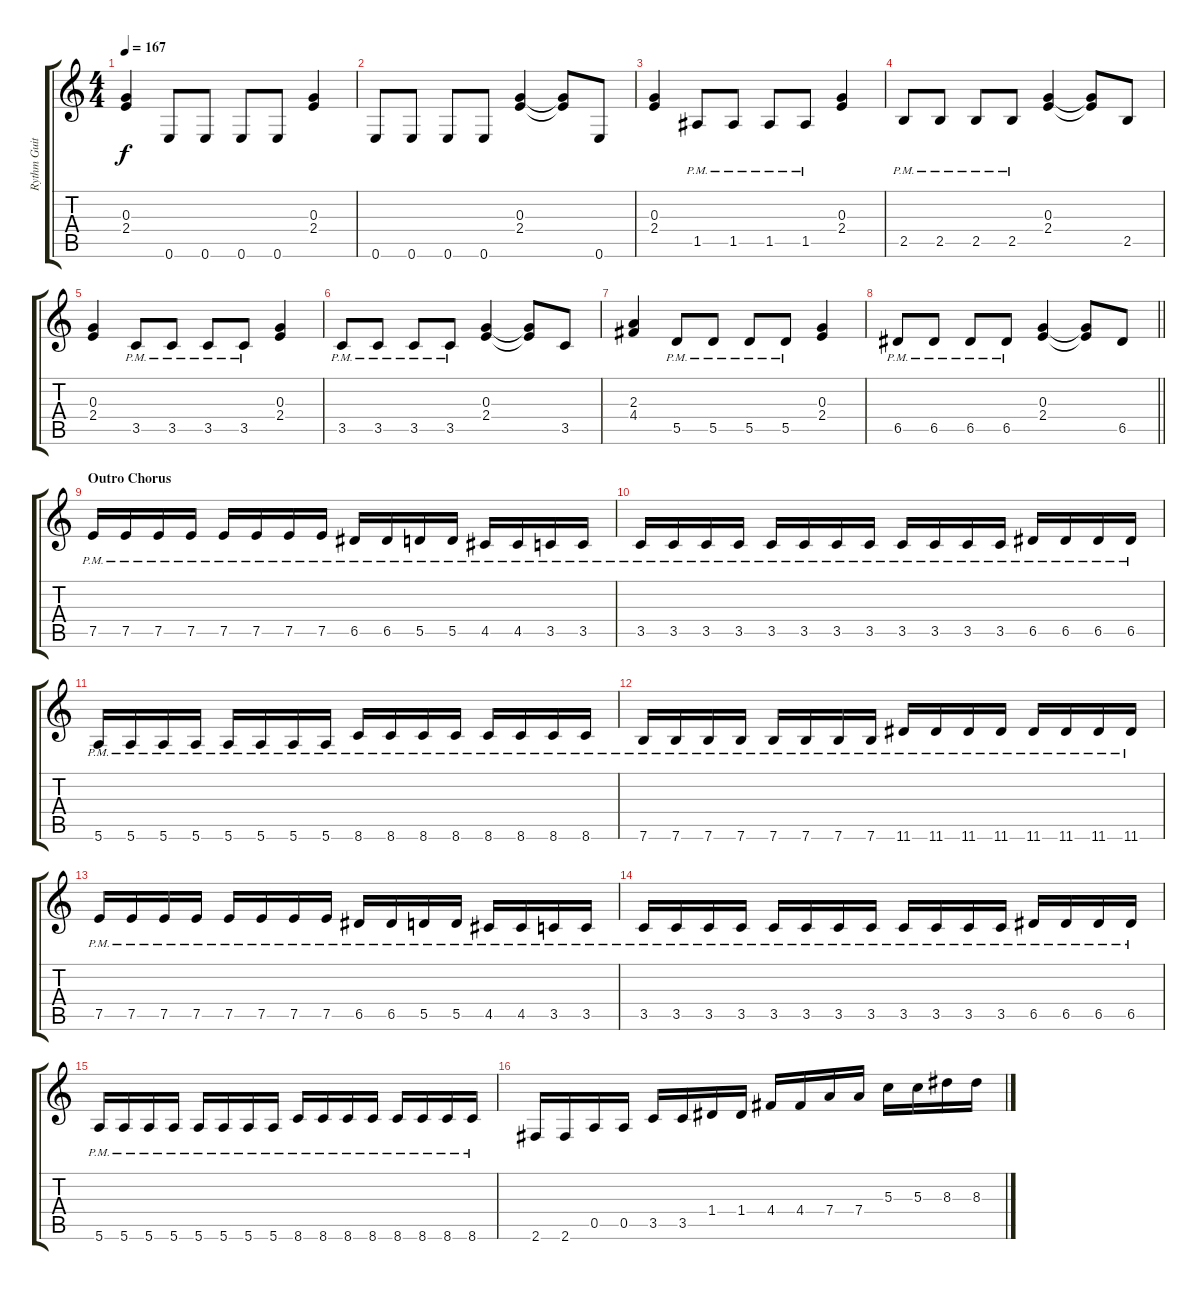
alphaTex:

\track ("Rythm Guitar" "Rythm Guit") {instrument distortionguitar}
\staff {score tabs}
\tuning (E4 B3 G3 D3 A2 E2) {hide}
\ts (4 4)
\tempo 167
\clef g2
\ks c
(0.3 2.4).4{dy f} 0.6.8 0.6.8 0.6.8 0.6.8 (0.3 2.4).4 |
0.6.8 0.6.8 0.6.8 0.6.8 (0.3 2.4).4 (0.3{t} 2.4{t}).8 0.6.8 |
(0.3 2.4).4 1.5{pm}.8 1.5{pm}.8 1.5{pm}.8 1.5{pm}.8 (0.3 2.4).4 |
2.5{pm}.8 2.5{pm}.8 2.5{pm}.8 2.5{pm}.8 (0.3 2.4).4 (0.3{t} 2.4{t}).8 2.5.8 |
(0.3 2.4).4 3.5{pm}.8 3.5{pm}.8 3.5{pm}.8 3.5{pm}.8 (0.3 2.4).4 |
3.5{pm}.8 3.5{pm}.8 3.5{pm}.8 3.5{pm}.8 (0.3 2.4).4 (0.3{t} 2.4{t}).8 3.5.8 |
(2.3 4.4).4 5.5{pm}.8 5.5{pm}.8 5.5{pm}.8 5.5{pm}.8 (0.3 2.4).4 |
\barLineRight lightlight
6.5{pm}.8 6.5{pm}.8 6.5{pm}.8 6.5{pm}.8 (0.3 2.4).4 (0.3{t} 2.4{t}).8 6.5.8 |
\section ("" "Outro Chorus")
7.5{pm}.16 7.5{pm}.16 7.5{pm}.16 7.5{pm}.16 7.5{pm}.16 7.5{pm}.16 7.5{pm}.16 7.5{pm}.16 6.5{pm}.16 6.5{pm}.16 5.5{pm}.16 5.5{pm}.16 4.5{pm}.16 4.5{pm}.16 3.5{pm}.16 3.5{pm}.16 |
3.5{pm}.16 3.5{pm}.16 3.5{pm}.16 3.5{pm}.16 3.5{pm}.16 3.5{pm}.16 3.5{pm}.16 3.5{pm}.16 3.5{pm}.16 3.5{pm}.16 3.5{pm}.16 3.5{pm}.16 6.5{pm}.16 6.5{pm}.16 6.5{pm}.16 6.5{pm}.16 |
5.6{pm}.16 5.6{pm}.16 5.6{pm}.16 5.6{pm}.16 5.6{pm}.16 5.6{pm}.16 5.6{pm}.16 5.6{pm}.16 8.6{pm}.16 8.6{pm}.16 8.6{pm}.16 8.6{pm}.16 8.6{pm}.16 8.6{pm}.16 8.6{pm}.16 8.6{pm}.16 |
7.6{pm}.16 7.6{pm}.16 7.6{pm}.16 7.6{pm}.16 7.6{pm}.16 7.6{pm}.16 7.6{pm}.16 7.6{pm}.16 11.6{pm}.16 11.6{pm}.16 11.6{pm}.16 11.6{pm}.16 11.6{pm}.16 11.6{pm}.16 11.6{pm}.16 11.6{pm}.16 |
7.5{pm}.16 7.5{pm}.16 7.5{pm}.16 7.5{pm}.16 7.5{pm}.16 7.5{pm}.16 7.5{pm}.16 7.5{pm}.16 6.5{pm}.16 6.5{pm}.16 5.5{pm}.16 5.5{pm}.16 4.5{pm}.16 4.5{pm}.16 3.5{pm}.16 3.5{pm}.16 |
3.5{pm}.16 3.5{pm}.16 3.5{pm}.16 3.5{pm}.16 3.5{pm}.16 3.5{pm}.16 3.5{pm}.16 3.5{pm}.16 3.5{pm}.16 3.5{pm}.16 3.5{pm}.16 3.5{pm}.16 6.5{pm}.16 6.5{pm}.16 6.5{pm}.16 6.5{pm}.16 |
5.6{pm}.16 5.6{pm}.16 5.6{pm}.16 5.6{pm}.16 5.6{pm}.16 5.6{pm}.16 5.6{pm}.16 5.6{pm}.16 8.6{pm}.16 8.6{pm}.16 8.6{pm}.16 8.6{pm}.16 8.6{pm}.16 8.6{pm}.16 8.6{pm}.16 8.6{pm}.16 |
2.6.16 2.6.16 0.5.16 0.5.16 3.5.16 3.5.16 1.4.16 1.4.16 4.4.16 4.4.16 7.4.16 7.4.16 5.3.16 5.3.16 8.3.16 8.3.16
